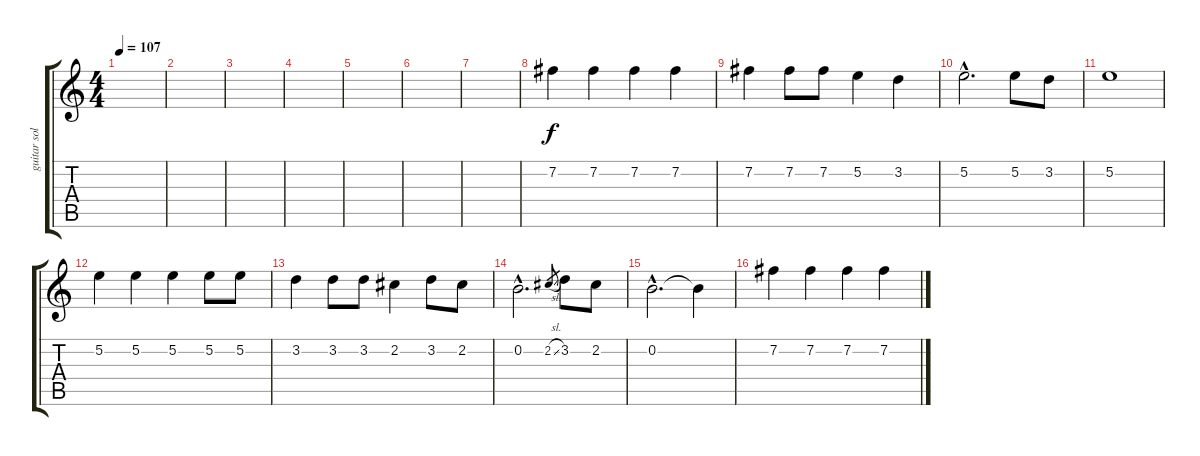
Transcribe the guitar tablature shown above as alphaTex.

\track ("guitar solo" "guitar sol") {instrument electricguitarclean}
\staff {score tabs}
\tuning (E4 B3 G3 D3 A2 E2) {hide}
\ts (4 4)
\tempo 107
\clef g2
\ks c
|
|
|
|
|
|
|
7.2.4 7.2.4 7.2.4 7.2.4 |
7.2.4 7.2.8 7.2.8 5.2.4 3.2.4 |
5.2{hac}.2{d} 5.2.8 3.2.8 |
5.2.1 |
5.2.4 5.2.4 5.2.4 5.2.8 5.2.8 |
3.2.4 3.2.8 3.2.8 2.2.4 3.2.8 2.2.8 |
0.2{hac}.2{d} 2.2{sl}.8{gr} 3.2.8 2.2.8 |
0.2{hac}.2{d} 0.2{t}.4 |
7.2.4 7.2.4 7.2.4 7.2.4
